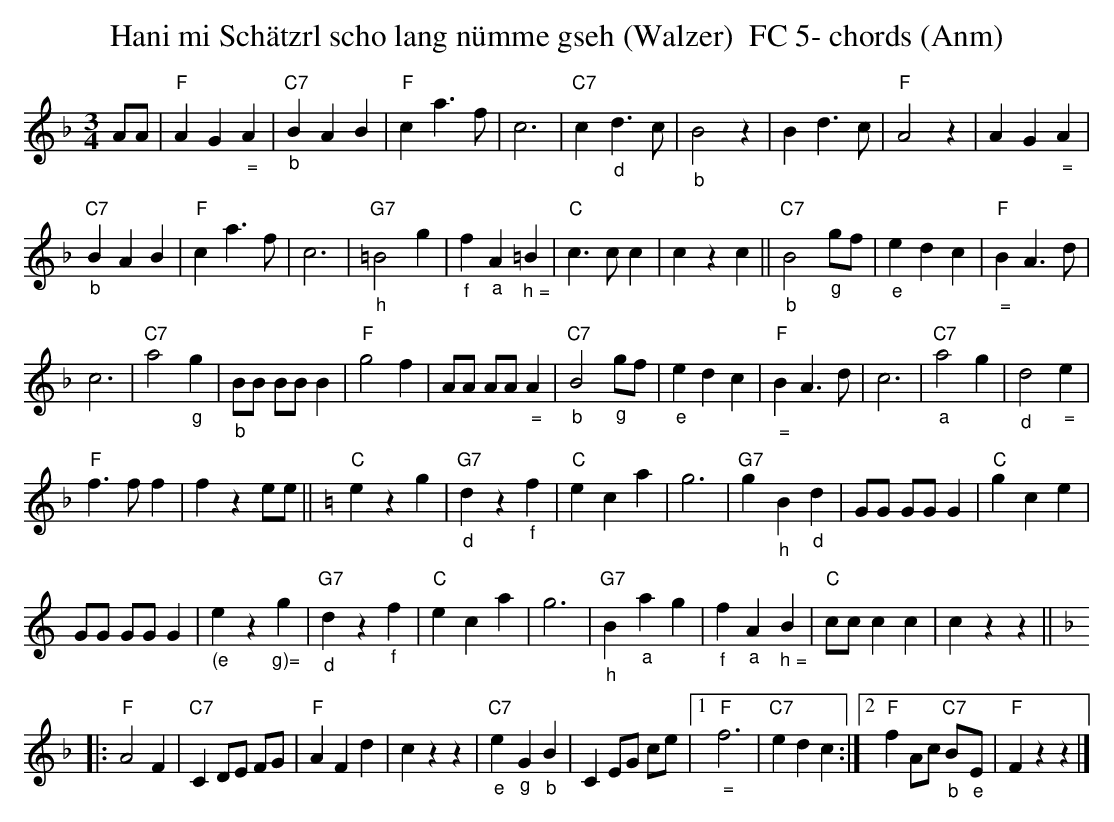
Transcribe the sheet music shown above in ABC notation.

X:1
T:Hani mi Sch\"atzrl scho lang n\"umme gseh (Walzer)  FC 5- chords (Anm)
M:3/4
L:1/4
K:Fmaj%%MIDI gchordon
A/2A/2 | "F"AG"_ ="A | "C7""_b"BAB | "F"ca>f | c3 | "C7"c"_d"d>c | "_b"B2z | Bd>c | \
"F"A2z | AG"_ ="A |
"C7""_b"BAB | "F"ca>f | c3 | "G7""_h"=B2g | "_f"f"_a"A"_ h ="=B | "C"c>cc | \
czc || "C7""_b"B2"_g"g/2f/2 | "_e"edc | "F""_ ="BA>d |
c3 | "C7"a2"_g"g | "_b"B/2B/2 B/2B/2B | "F"g2f | \
A/2A/2 A/2A/2"_ ="A | "C7""_b"B2"_g"g/2f/2 | "_e"edc | "F""_ ="BA>d | c3 | "C7""_a"a2g | \
"_d"d2"_ ="e |
"F"f>ff | fze/2e/2 || [K:Cmaj] "C"ezg | "G7""_d"dz"_f"f | "C"eca | g3 | "G7"g"_h"B"_d"d | \
G/2G/2 G/2G/2G | "C"gce |
G/2G/2 G/2G/2G | "_(e"ez"_g)="g | "G7""_d"dz"_f"f | "C"eca | g3 | \
"G7""_h"B"_a"ag | "_f"f"_a"A"_ h ="B | "C"c/2c/2cc | czz ||
|: [K:Fmaj] "F"A2F | "C7"C D/2E/2 F/2G/2 | "F"AFd | \
czz | "C7""_e"e"_g"G"_b"B | C E/2G/2 c/2e/2 |1 "F""_ ="f3 | "C7"edc :|2 "F"f A/2c/2 "C7""_b"B/2"_e"E/2 | "F"Fzz |]
